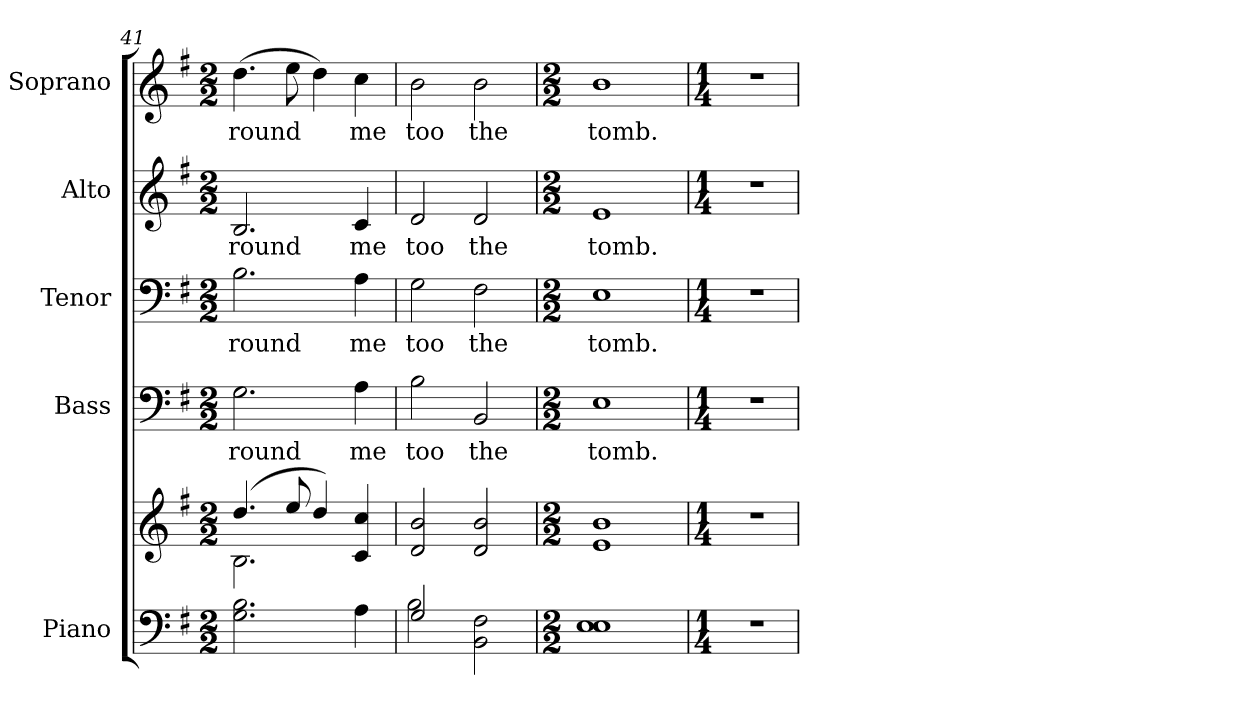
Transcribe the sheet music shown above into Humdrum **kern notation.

**kern	**kern	**kern	**text	**kern	**text	**kern	**text	**kern	**text
*part5	*part5	*part4	*part4	*part3	*part3	*part2	*part2	*part1	*part1
*staff6	*staff5	*staff4	*staff4	*staff3	*staff3	*staff2	*staff2	*staff1	*staff1
*I"Piano	*	*I"Bass	*	*I"Tenor	*	*I"Alto	*	*I"Soprano	*
*I'Pno.	*	*I'B.	*	*I'T.	*	*I'A.	*	*I'S.	*
!!LO:LB:g=z
*clefF4	*clefG2	*clefF4	*	*clefF4	*	*clefG2	*	*clefG2	*
*k[f#]	*k[f#]	*k[f#]	*	*k[f#]	*	*k[f#]	*	*k[f#]	*
*G:	*G:	*G:	*	*G:	*	*G:	*	*G:	*
*M2/2	*M2/2	*M2/2	*	*M2/2	*	*M2/2	*	*M2/2	*
=41	=41	=41	=41	=41	=41	=41	=41	=41	=41
*	*^	*	*	*	*	*	*	*	*
!	!	!	!	!LO:LY:b:color=#000000	!	!	!	!	!	!
!	!	!	!	!	!	!LO:LY:b:color=#000000	!	!	!	!
!	!	!	!	!	!	!	!	!LO:LY:b:color=#000000	!	!
!	!	!	!	!	!	!	!	!	!	!LO:LY:b:color=#000000
2.Gi\ 2.Bi	(4.ddi/	2.Bi\	2.Gi\	-round	2.Bi\	-round	2.Bi/	-round	(4.ddi\	-round
.	8eei/	.	.	.	.	.	.	.	8eei\	.
.	4ddi/)	.	.	.	.	.	.	.	4ddi\)	.
!	!	!	!	!LO:LY:b:color=#000000	!	!	!	!	!	!
!	!	!	!	!	!	!LO:LY:b:color=#000000	!	!	!	!
!	!	!	!	!	!	!	!	!LO:LY:b:color=#000000	!	!
!	!	!	!	!	!	!	!	!	!	!LO:LY:b:color=#000000
4Ai\	4ci/ 4cci	4ryy	4Ai\	me	4Ai\	me	4ci/	me	4cci\	me
*	*v	*v	*	*	*	*	*	*	*	*
=42	=42	=42	=42	=42	=42	=42	=42	=42	=42
*^	*	*	*	*	*	*	*	*	*
*	*	*^	*	*	*	*	*	*	*	*
!	!	!	!	!	!LO:LY:b:color=#000000	!	!	!	!	!	!
*	*	*v	*v	*	*	*	*	*	*	*	*
*	*	*^	*	*	*	*	*	*	*	*
!	!	!	!	!	!	!	!LO:LY:b:color=#000000	!	!	!	!
*	*	*v	*v	*	*	*	*	*	*	*	*
*	*	*^	*	*	*	*	*	*	*	*
!	!	!	!	!	!	!	!	!	!LO:LY:b:color=#000000	!	!
*	*	*v	*v	*	*	*	*	*	*	*	*
*	*	*^	*	*	*	*	*	*	*	*
!	!	!	!	!	!	!	!	!	!	!	!LO:LY:b:color=#000000
*	*	*v	*v	*	*	*	*	*	*	*	*
2Gi/	2Bi\	2di/ 2bi	2Bi\	too	2Gi\	too	2di/	too	2bi\	too
!	!	!	!	!LO:LY:b:color=#000000	!	!	!	!	!	!
!	!	!	!	!	!	!LO:LY:b:color=#000000	!	!	!	!
!	!	!	!	!	!	!	!	!LO:LY:b:color=#000000	!	!
!	!	!	!	!	!	!	!	!	!	!LO:LY:b:color=#000000
2BBi\ 2F#i	2ryy	2di/ 2bi	2BBi/	the	2F#i\	the	2di/	the	2bi\	the
*v	*v	*	*	*	*	*	*	*	*	*
=43	=43	=43	=43	=43	=43	=43	=43	=43	=43
*M2/2	*M2/2	*M2/2	*	*M2/2	*	*M2/2	*	*M2/2	*
*^	*	*	*	*	*	*	*	*	*
!	!	!	!	!LO:LY:b:color=#000000	!	!	!	!	!	!
*v	*v	*	*	*	*	*	*	*	*	*
*^	*	*	*	*	*	*	*	*	*
!	!	!	!	!	!	!LO:LY:b:color=#000000	!	!	!	!
*v	*v	*	*	*	*	*	*	*	*	*
*^	*	*	*	*	*	*	*	*	*
!	!	!	!	!	!	!	!	!LO:LY:b:color=#000000	!	!
*v	*v	*	*	*	*	*	*	*	*	*
*^	*	*	*	*	*	*	*	*	*
!	!	!	!	!	!	!	!	!	!	!LO:LY:b:color=#000000
*v	*v	*	*	*	*	*	*	*	*	*
1Ei 1Ei	1ei 1bi	1Ei	tomb.	1Ei	tomb.	1ei	tomb.	1bi	tomb.
=44	=44	=44	=44	=44	=44	=44	=44	=44	=44
*M1/4	*M1/4	*M1/4	*	*M1/4	*	*M1/4	*	*M1/4	*
!LO:N:vis=1	!LO:N:vis=1	!LO:N:vis=1	!	!LO:N:vis=1	!	!LO:N:vis=1	!	!LO:N:vis=1	!
4r	4r	4r	.	4r	.	4r	.	4r	.
=	=	=	=	=	=	=	=	=	=
*-	*-	*-	*-	*-	*-	*-	*-	*-	*-
